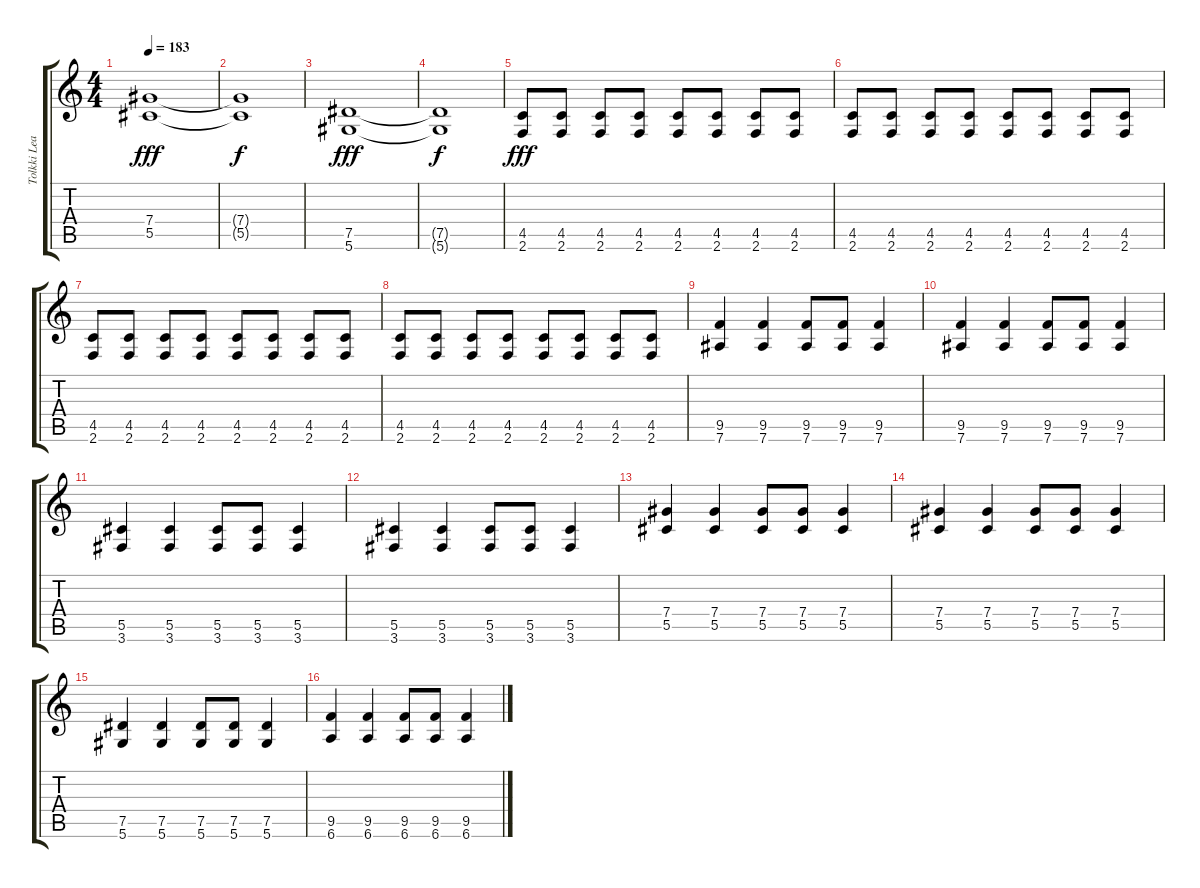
\track ("Tolkki Lead" "Tolkki Lea") {instrument overdrivenguitar}
\staff {score tabs}
\tuning (Eb4 Bb3 Gb3 Db3 Ab2 Eb2) {hide}
\ts (4 4)
\tempo 183
\clef g2
\ks c
(7.4 5.5).1{dy fff} |
(7.4{t} 5.5{t}).1{dy f} |
(7.5 5.6).1{dy fff} |
(7.5{t} 5.6{t}).1{dy f} |
(4.5 2.6).8{dy fff} (4.5 2.6).8 (4.5 2.6).8 (4.5 2.6).8 (4.5 2.6).8 (4.5 2.6).8 (4.5 2.6).8 (4.5 2.6).8 |
(4.5 2.6).8 (4.5 2.6).8 (4.5 2.6).8 (4.5 2.6).8 (4.5 2.6).8 (4.5 2.6).8 (4.5 2.6).8 (4.5 2.6).8 |
(4.5 2.6).8 (4.5 2.6).8 (4.5 2.6).8 (4.5 2.6).8 (4.5 2.6).8 (4.5 2.6).8 (4.5 2.6).8 (4.5 2.6).8 |
(4.5 2.6).8 (4.5 2.6).8 (4.5 2.6).8 (4.5 2.6).8 (4.5 2.6).8 (4.5 2.6).8 (4.5 2.6).8 (4.5 2.6).8 |
(9.5 7.6).4 (9.5 7.6).4 (9.5 7.6).8 (9.5 7.6).8 (9.5 7.6).4 |
(9.5 7.6).4 (9.5 7.6).4 (9.5 7.6).8 (9.5 7.6).8 (9.5 7.6).4 |
(5.5 3.6).4 (5.5 3.6).4 (5.5 3.6).8 (5.5 3.6).8 (5.5 3.6).4 |
(5.5 3.6).4 (5.5 3.6).4 (5.5 3.6).8 (5.5 3.6).8 (5.5 3.6).4 |
(7.4 5.5).4 (7.4 5.5).4 (7.4 5.5).8 (7.4 5.5).8 (7.4 5.5).4 |
(7.4 5.5).4 (7.4 5.5).4 (7.4 5.5).8 (7.4 5.5).8 (7.4 5.5).4 |
(7.5 5.6).4 (7.5 5.6).4 (7.5 5.6).8 (7.5 5.6).8 (7.5 5.6).4 |
(9.5 6.6).4 (9.5 6.6).4 (9.5 6.6).8 (9.5 6.6).8 (9.5 6.6).4
